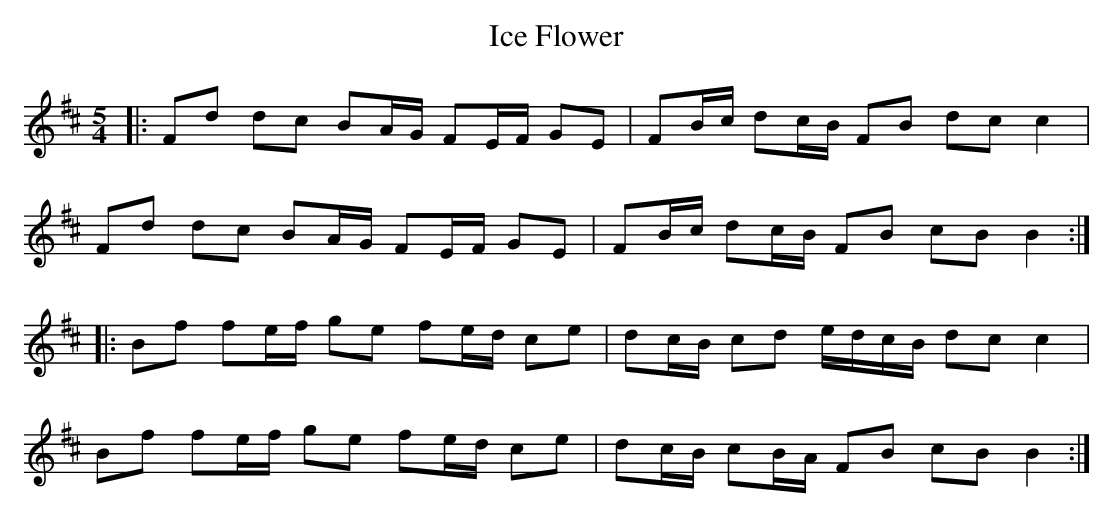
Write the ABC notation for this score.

X:1
T: Ice Flower
M: 3/4
L: 1/8
K: Bmin
M:5/4
|:Fd dc BA/G/ FE/F/ GE|FB/c/ dc/B/ FB dc c2|
Fd dc BA/G/ FE/F/ GE|FB/c/ dc/B/ FB cB B2:|
|:Bf fe/f/ ge fe/d/ ce|dc/B/ cd e/d/c/B/ dc c2|
Bf fe/f/ ge fe/d/ ce|dc/B/ cB/A/ FB cB B2:|
